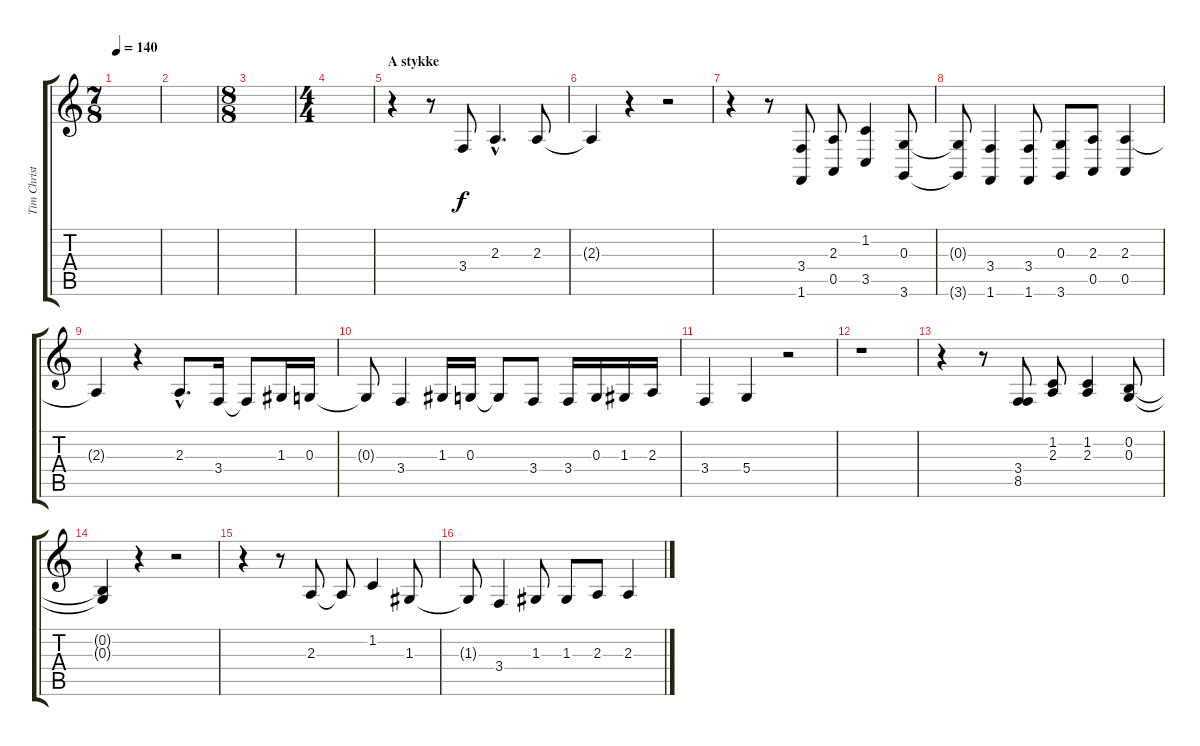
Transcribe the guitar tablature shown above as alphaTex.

\track ("Tim Christensen (Vocal)" "Tim Christ") {instrument violin}
\staff {score tabs}
\tuning (E4 B3 G3 D3 A2 E2) {hide}
\ts (7 8)
\tempo 140
\clef g2
\ks c
|
|
\ts (8 8)
|
\ts (4 4)
|
\section ("" "A stykke")
r.4 r.8 3.4.8 2.3{hac}.4{d} 2.3.8 |
2.3{t}.4 r.4 r.2 |
r.4 r.8 (3.4 1.6).8 (2.3 0.5).8 (1.2 3.5).4 (0.3 3.6).8 |
(0.3{t} 3.6{t}).8 (3.4 1.6).4 (3.4 1.6).8 (0.3 3.6).8 (2.3 0.5).8 (2.3 0.5).4 |
2.3{t}.4 r.4 2.3{hac}.8{d} 3.4.16 3.4{t}.8 1.3.16 0.3.16 |
0.3{t}.8 3.4.4 1.3.16 0.3.16 0.3{t}.8 3.4.8 3.4.16 0.3.16 1.3.16 2.3.16 |
3.4.4 5.4.4 r.2 |
r.1 |
r.4 r.8 (3.4 8.5).8 (1.2 2.3).8 (1.2 2.3).4 (0.2 0.3).8 |
(0.2{t} 0.3{t}).4 r.4 r.2 |
r.4 r.8 2.3.8 2.3{t}.8 1.2.4 1.3.8 |
1.3{t}.8 3.4.4 1.3.8 1.3.8 2.3.8 2.3.4
